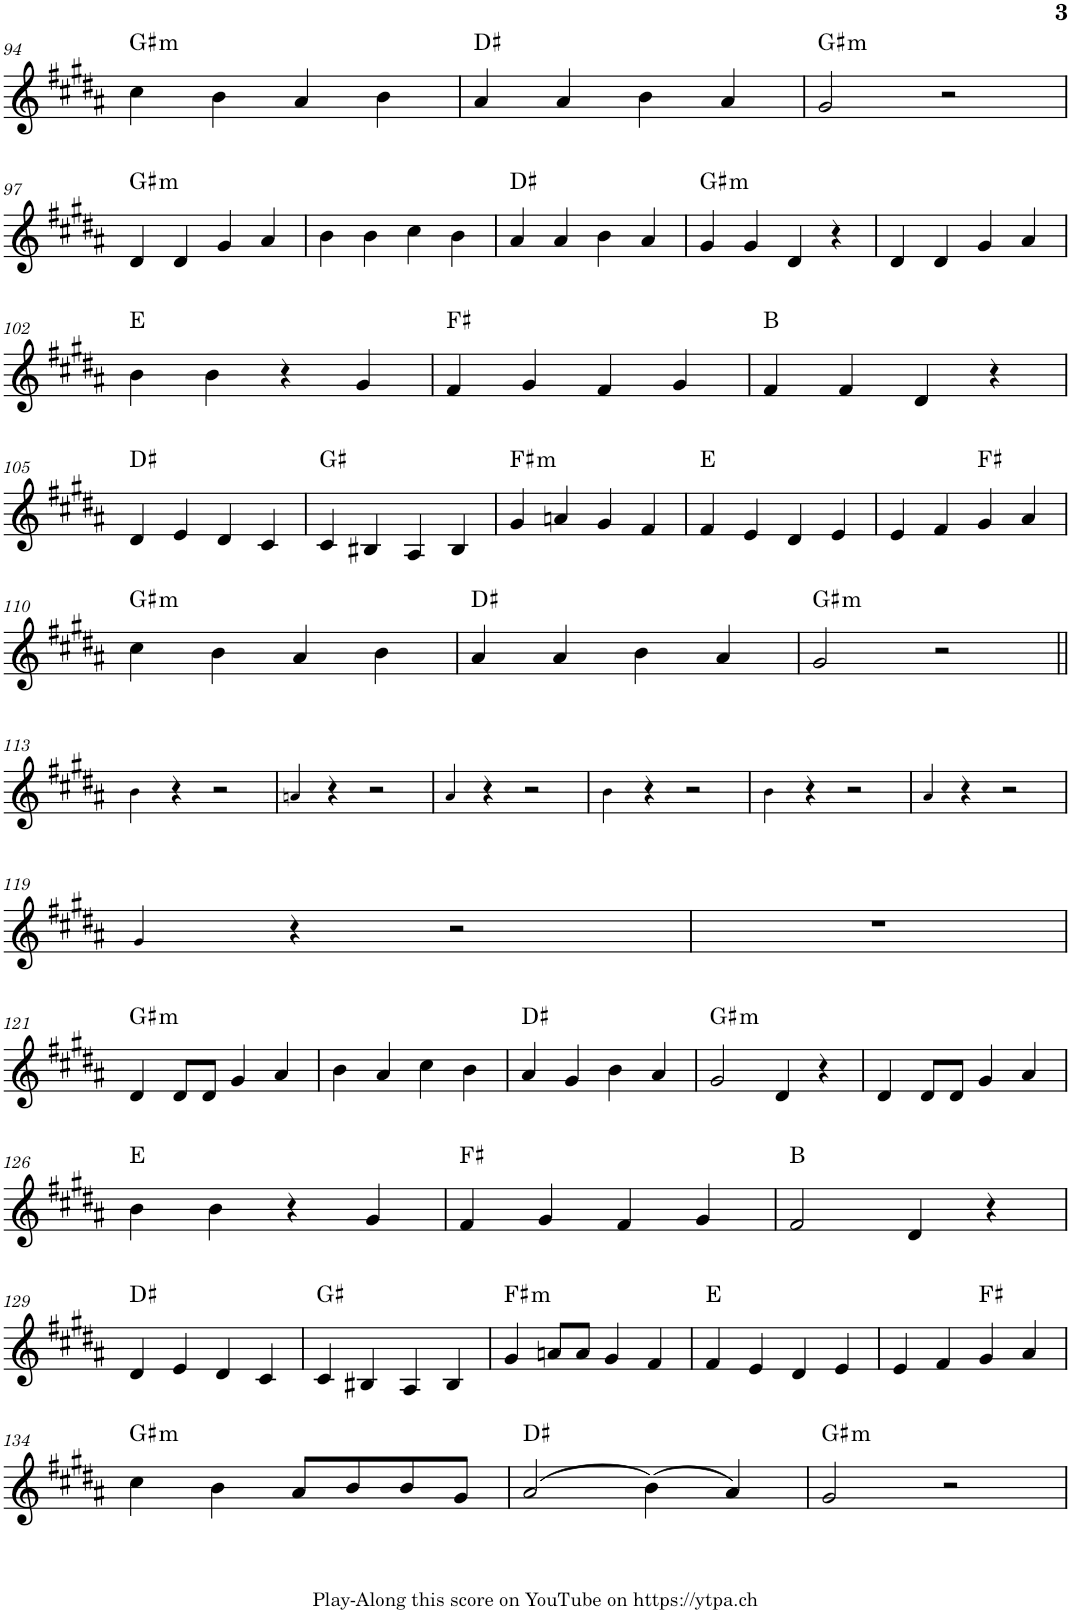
**kern	**harte
*part1	*part1
*staff1	*
*I"Piano	*
*I'Pno.	*
!!LO:PB:g=z
*clefG2	*
*k[f#c#g#d#a#]	*
*M4/4	*
=94	=94
!	!LO:H:kt=m
4cc#\	G#:min
4b\	.
4a#/	.
4b\	.
=95	=95
4a#/	D#:maj
4a#/	.
4b\	.
4a#/	.
=96	=96
!	!LO:H:kt=m
2g#/	G#:min
2r	.
!!LO:LB:g=z
=97	=97
!	!LO:H:kt=m
4d#/	G#:min
4d#/	.
4g#/	.
4a#/	.
=98	=98
4b\	.
4b\	.
4cc#\	.
4b\	.
=99	=99
4a#/	D#:maj
4a#/	.
4b\	.
4a#/	.
=100	=100
!	!LO:H:kt=m
4g#/	G#:min
4g#/	.
4d#/	.
4r	.
=101	=101
4d#/	.
4d#/	.
4g#/	.
4a#/	.
!!LO:LB:g=z
=102	=102
4b\	E:maj
4b\	.
4r	.
4g#/	.
=103	=103
4f#/	F#:maj
4g#/	.
4f#/	.
4g#/	.
=104	=104
4f#/	B:maj
4f#/	.
4d#/	.
4r	.
!!LO:LB:g=z
=105	=105
4d#/	D#:maj
4e/	.
4d#/	.
4c#/	.
=106	=106
4c#/	G#:maj
4B#X/	.
4A#/	.
4B#/	.
=107	=107
!	!LO:H:kt=m
4g#/	F#:min
4an/	.
4g#/	.
4f#/	.
=108	=108
4f#/	E:maj
4e/	.
4d#/	.
4e/	.
=109	=109
4e/	.
4f#/	.
4g#/	F#:maj
4a#/	.
!!LO:LB:g=z
=110	=110
!	!LO:H:kt=m
4cc#\	G#:min
4b\	.
4a#/	.
4b\	.
=111	=111
4a#/	D#:maj
4a#/	.
4b\	.
4a#/	.
=112	=112
!	!LO:H:kt=m
2g#/	G#:min
2r	.
!!LO:LB:g=z
=113||	=113||
4b!\	.
4r	.
2r	.
=114	=114
4an!/	.
4r	.
2r	.
=115	=115
4a#!/	.
4r	.
2r	.
=116	=116
4b!\	.
4r	.
2r	.
=117	=117
4b!\	.
4r	.
2r	.
=118	=118
4a#!/	.
4r	.
2r	.
!!LO:LB:g=z
=119	=119
4g#!/	.
4r	.
2r	.
=120	=120
1r	.
!!LO:LB:g=z
=121	=121
!	!LO:H:kt=m
4d#/	G#:min
8d#/L	.
8d#/J	.
4g#/	.
4a#/	.
=122	=122
4b\	.
4a#/	.
4cc#\	.
4b\	.
=123	=123
4a#/	D#:maj
4g#/	.
4b\	.
4a#/	.
=124	=124
!	!LO:H:kt=m
2g#/	G#:min
4d#/	.
4r	.
=125	=125
4d#/	.
8d#/L	.
8d#/J	.
4g#/	.
4a#/	.
!!LO:LB:g=z
=126	=126
4b\	E:maj
4b\	.
4r	.
4g#/	.
=127	=127
4f#/	F#:maj
4g#/	.
4f#/	.
4g#/	.
=128	=128
2f#/	B:maj
4d#/	.
4r	.
!!LO:LB:g=z
=129	=129
4d#/	D#:maj
4e/	.
4d#/	.
4c#/	.
=130	=130
4c#/	G#:maj
4B#X/	.
4A#/	.
4B#/	.
=131	=131
!	!LO:H:kt=m
4g#/	F#:min
8an/L	.
8a/J	.
4g#/	.
4f#/	.
=132	=132
4f#/	E:maj
4e/	.
4d#/	.
4e/	.
=133	=133
4e/	.
4f#/	.
4g#/	F#:maj
4a#/	.
!!LO:LB:g=z
=134	=134
!	!LO:H:kt=m
4cc#\	G#:min
4b\	.
8a#/L	.
8b/	.
8b/	.
8g#/J	.
=135	=135
(2a#/	D#:maj
(4b\)	.
4a#/)	.
=136	=136
!	!LO:H:kt=m
2g#/	G#:min
2r	.
=	=
*-	*-
